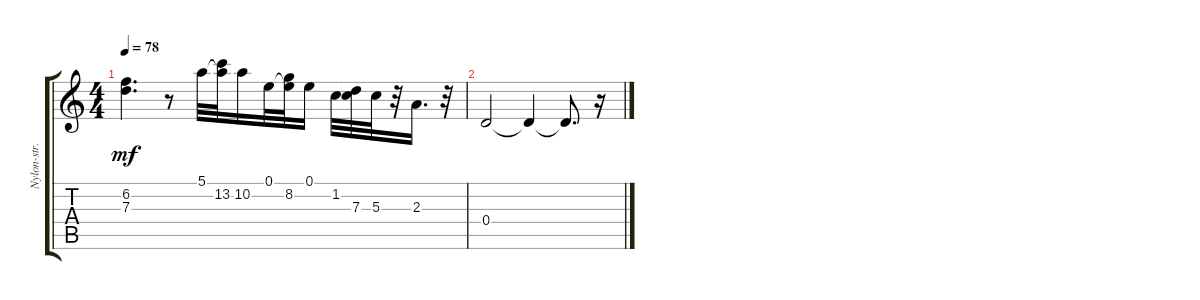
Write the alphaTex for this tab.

\track ("Nylon-str.Gt        " "Nylon-str.") {instrument acousticguitarnylon}
\staff {score tabs}
\tuning (E4 B3 G3 D3 A2 E2) {hide}
\ts (4 4)
\tempo 78
\clef g2
\ks c
(6.2{t} 7.3{t}).4{d dy mf} r.8 5.1.32 (5.1{t} 13.2).32 10.2.16 0.1.32 (0.1{t} 8.2).32 0.1.16 1.2.32 (1.2{t} 7.3).32 5.3.32 r.32 2.3.16{d} r.32 |
0.4.2 0.4{t}.4 0.4{t}.8{d} r.16
